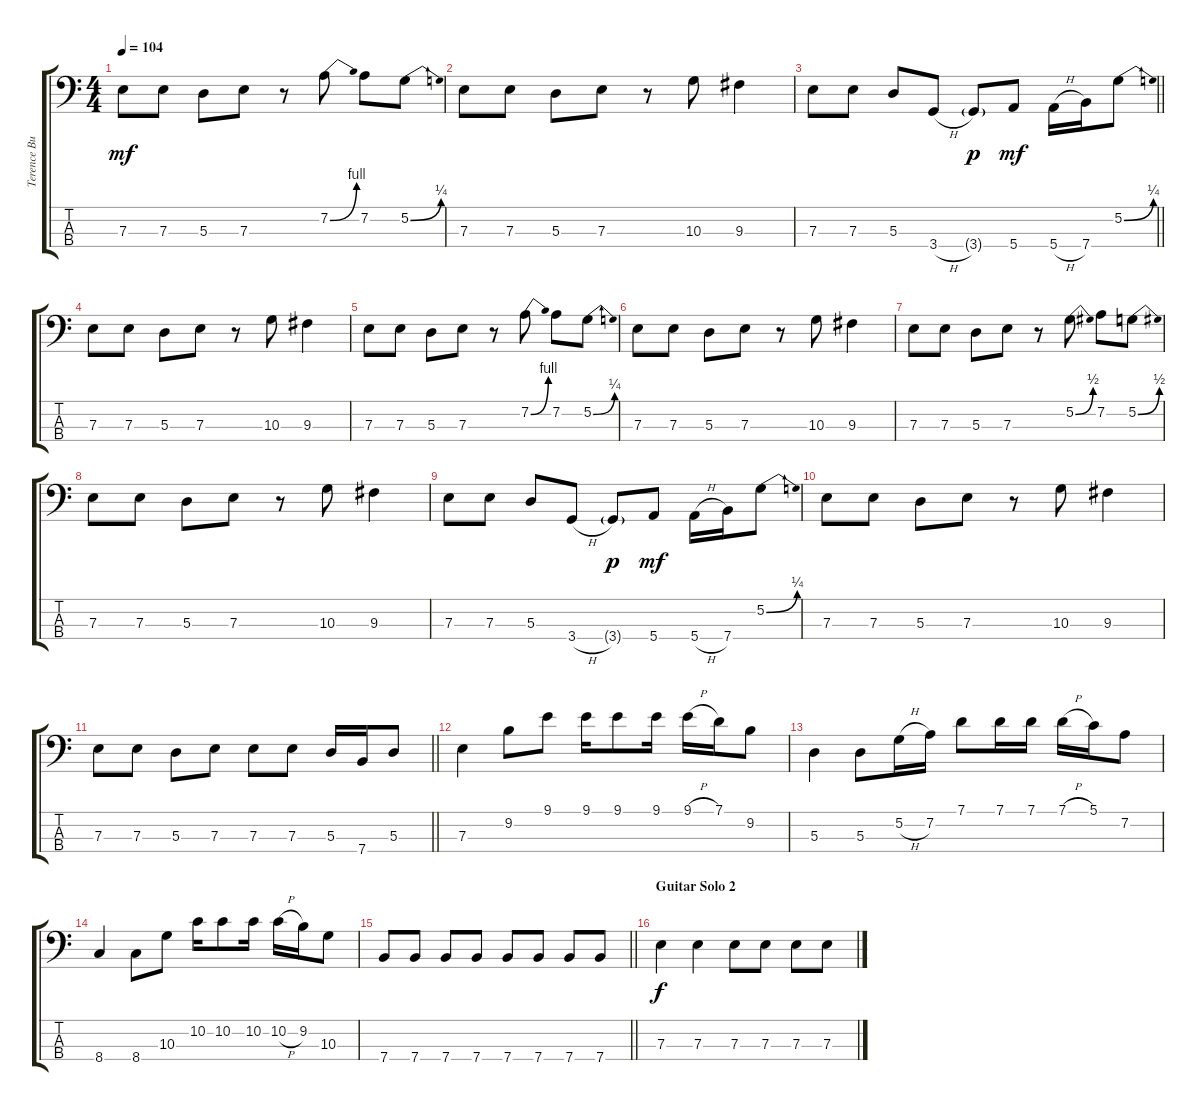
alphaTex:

\track ("Terence Bulter" "Terence Bu") {instrument overdrivenguitar bank 1}
\staff {score tabs}
\tuning (G2 D2 A1 E1) {hide}
\ts (4 4)
\tempo 104
\clef f4
\ks c
7.3.8{dy mf} 7.3.8 5.3.8 7.3.8 r.8 7.2{be (bend 0 0 60 4)}.8 7.2.8 5.2{be (bend 0 0 60 1)}.8 |
7.3.8 7.3.8 5.3.8 7.3.8 r.8 10.3.8 9.3.4 |
\barLineRight lightlight
7.3.8 7.3.8 5.3.8 3.4{h}.8 3.4{g}.8{dy p} 5.4.8{dy mf} 5.4{h}.16 7.4.16 5.2{be (bend 0 0 60 1)}.8 |
7.3.8{instrument overdrivenguitar} 7.3.8 5.3.8 7.3.8 r.8 10.3.8 9.3.4 |
7.3.8 7.3.8 5.3.8 7.3.8 r.8 7.2{be (bend 0 0 60 4)}.8 7.2.8 5.2{be (bend 0 0 60 1)}.8 |
7.3.8 7.3.8 5.3.8 7.3.8 r.8 10.3.8 9.3.4 |
7.3.8 7.3.8 5.3.8 7.3.8 r.8 5.2{be (bend 0 0 60 2)}.8 7.2.8 5.2{be (bend 0 0 60 2)}.8 |
7.3.8 7.3.8 5.3.8 7.3.8 r.8 10.3.8 9.3.4 |
7.3.8 7.3.8 5.3.8 3.4{h}.8 3.4{g}.8{dy p} 5.4.8{dy mf} 5.4{h}.16 7.4.16 5.2{be (bend 0 0 60 1)}.8 |
7.3.8 7.3.8 5.3.8 7.3.8 r.8 10.3.8 9.3.4 |
\barLineRight lightlight
7.3.8 7.3.8 5.3.8 7.3.8 7.3.8 7.3.8 5.3.16 7.4.16 5.3.8 |
7.3.4 9.2.8 9.1.8 9.1.16 9.1.8 9.1.16 9.1{h}.16 7.1.16 9.2.8 |
5.3.4 5.3.8 5.2{h}.16 7.2.16 7.1.8 7.1.16 7.1.16 7.1{h}.16 5.1.16 7.2.8 |
8.4.4 8.4.8 10.3.8 10.2.16 10.2.8 10.2.16 10.2{h}.16 9.2.16 10.3.8 |
\barLineRight lightlight
7.4.8 7.4.8 7.4.8 7.4.8 7.4.8 7.4.8 7.4.8 7.4.8 |
\section ("" "Guitar Solo 2")
7.3.4{dy f} 7.3.4 7.3.8 7.3.8 7.3.8 7.3.8
